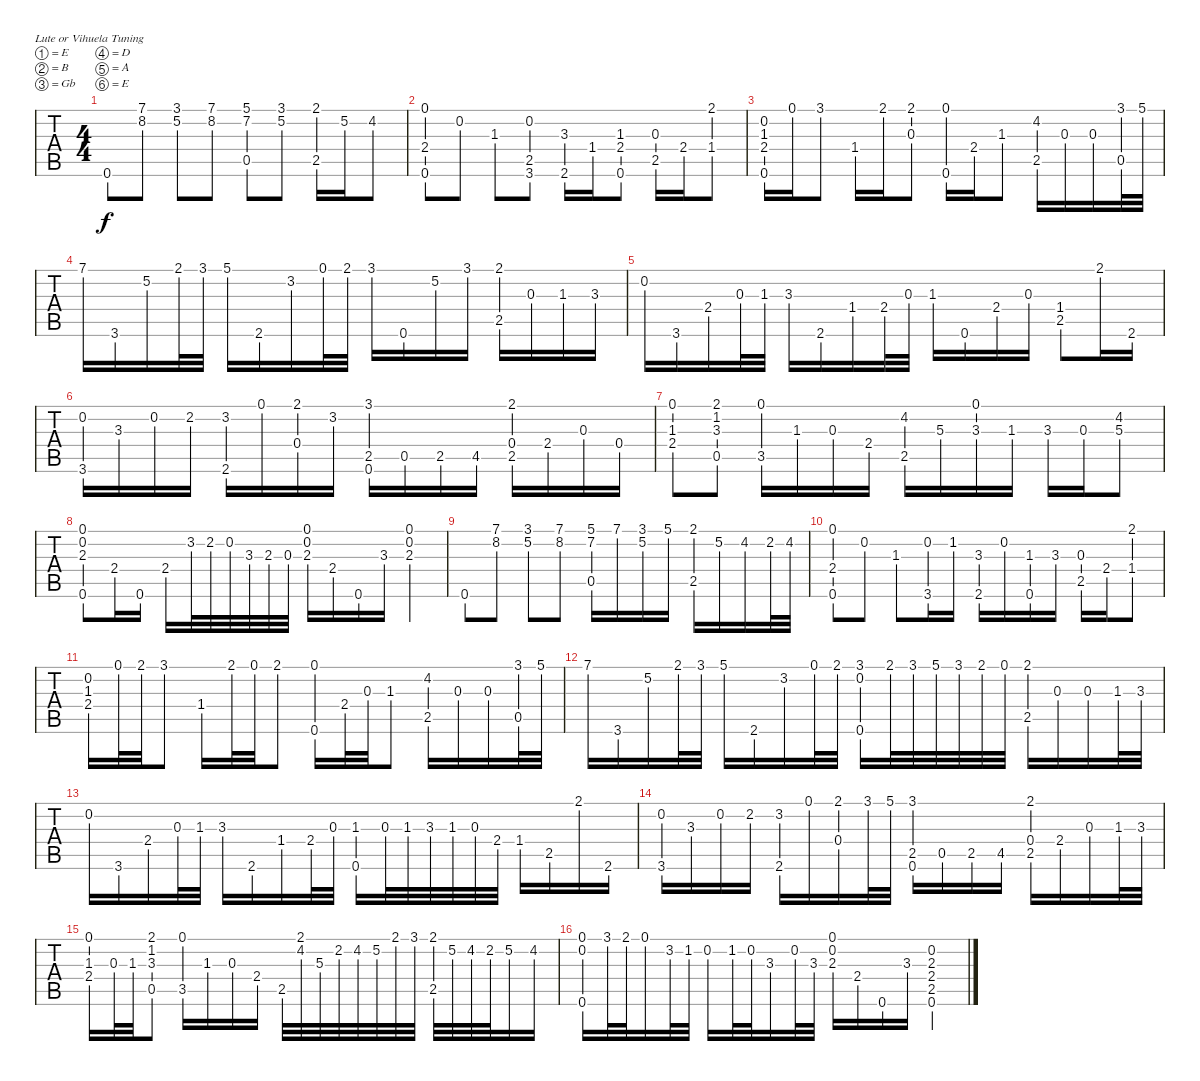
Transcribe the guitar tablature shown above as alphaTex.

\bracketExtendMode groupsimilarinstruments
\singleTrackTrackNamePolicy hidden
\multiTrackTrackNamePolicy hidden
\firstSystemTrackNameOrientation horizontal
\otherSystemsTrackNameOrientation horizontal
\track ("Guitar Standard" "Guitar Sta") {instrument acousticguitarsteel}
\staff {tabs}
\tuning (E4 B3 Gb3 D3 A2 E2)
\ts (4 4)
\tempo (120 hide)
\clef g2
\ks c
0.6.8{dy f} (7.1 8.2).8 (3.1 5.2).8 (7.1 8.2).8 (5.1 7.2 0.5).8 (3.1 5.2).8 (2.1 2.5).16 5.2.16 4.2.8 |
(0.1 2.4 0.6).8 0.2.8 1.3.8 (0.2 2.5 3.6).8 (3.3 2.6).16 1.4.16 (1.3 2.4 0.6).8 (0.3 2.5).16 2.4.16 (2.1 1.4).8 |
(0.2 1.3 2.4 0.6).16 0.1.16 3.1.8 1.4.16 2.1.16 (2.1 0.3).8 (0.1 0.6).16 2.4.16 1.3.8 (4.2 2.5).16 0.3.16 0.3.16 (3.1 0.5).32 5.1.32 |
7.1.16 3.6.16 5.2.16 2.1.32 3.1.32 5.1.16 2.6.16 3.2.16 0.1.32 2.1.32 3.1.16 0.6.16 5.2.16 3.1.16 (2.1 2.5).16 0.3.16 1.3.16 3.3.16 |
0.2.16 3.6.16 2.4.16 0.3.32 1.3.32 3.3.16 2.6.16 1.4.16 2.4.32 0.3.32 1.3.16 0.6.16 2.4.16 0.3.16 (1.4 2.5).8 2.1.16 2.6.16 |
(0.2 3.6).16 3.3.16 0.2.16 2.2.16 (3.2 2.6).16 0.1.16 (2.1 0.4).16 3.2.16 (3.1 2.5 0.6).16 0.5.16 2.5.16 4.5.16 (2.1 0.4 2.5).16 2.4.16 0.3.16 0.4.16 |
(0.1 1.3 2.4).8 (2.1 1.2 3.3 0.5).8 (0.1 3.5).16 1.3.16 0.3.16 2.4.16 (4.2 2.5).16 5.3.16 (0.1 3.3).16 1.3.16 3.3.16 0.3.16 (4.2 5.3).8 |
(0.1 0.2 2.3 0.6).8 2.4.16 0.6.16 2.4.16 3.2.32 2.2.32 0.2.32 3.3.32 2.3.32 0.3.32 (0.1 0.2 2.3).16 2.4.16 0.6.16 3.3.16 (0.1 0.2 2.3).4 |
0.6.8 (7.1 8.2).8 (3.1 5.2).8 (7.1 8.2).8 (5.1 7.2 0.5).16 7.1.16 (3.1 5.2).16 5.1.16 (2.1 2.5).16 5.2.16 4.2.16 2.2.32 4.2.32 |
(0.1 2.4 0.6).8 0.2.8 1.3.8 (0.2 3.6).16 1.2.16 (3.3 2.6).16 0.2.16 (1.3 0.6).16 3.3.16 (0.3 2.5).16 2.4.16 (2.1 1.4).8 |
(0.2 1.3 2.4).16 0.1.32 2.1.32 3.1.8 1.4.16 2.1.32 0.1.32 2.1.8 (0.1 0.6).16 2.4.32 0.3.32 1.3.8 (4.2 2.5).16 0.3.16 0.3.16 (3.1 0.5).32 5.1.32 |
7.1.16 3.6.16 5.2.16 2.1.32 3.1.32 5.1.16 2.6.16 3.2.16 0.1.32 2.1.32 (3.1 0.2 0.6).16 2.1.32 3.1.32 5.1.32 3.1.32 2.1.32 0.1.32 (2.1 2.5).16 0.3.16 0.3.16 1.3.32 3.3.32 |
0.2.16 3.6.16 2.4.16 0.3.32 1.3.32 3.3.16 2.6.16 1.4.16 2.4.32 0.3.32 (1.3 0.6).16 0.3.32 1.3.32 3.3.32 1.3.32 0.3.32 2.4.32 1.4.16 2.5.16 2.1.16 2.6.16 |
(0.2 3.6).16 3.3.16 0.2.16 2.2.16 (3.2 2.6).16 0.1.16 (2.1 0.4).16 3.1.32 5.1.32 (3.1 2.5 0.6).16 0.5.16 2.5.16 4.5.16 (2.1 0.4 2.5).16 2.4.16 0.3.16 1.3.32 3.3.32 |
(0.1 1.3 2.4).16 0.3.32 1.3.32 (2.1 1.2 3.3 0.5).8 (0.1 3.5).16 1.3.16 0.3.16 2.4.16 2.5.32 (2.1 4.2).32 5.3.32 2.2.32 4.2.32 5.2.32 2.1.32 3.1.32 (2.1 2.5).32 5.2.32 4.2.32 2.2.32 5.2.16 4.2.16 |
(0.1 0.2 0.6).16 3.1.32 2.1.32 0.1.16 3.2.32 1.2.32 0.2.16 1.2.32 0.2.32 3.3.16 0.2.32 3.3.32 (0.1 0.2 2.3).16 2.4.16 0.6.16 3.3.16 (0.2 2.3 2.4 2.5 0.6).4
